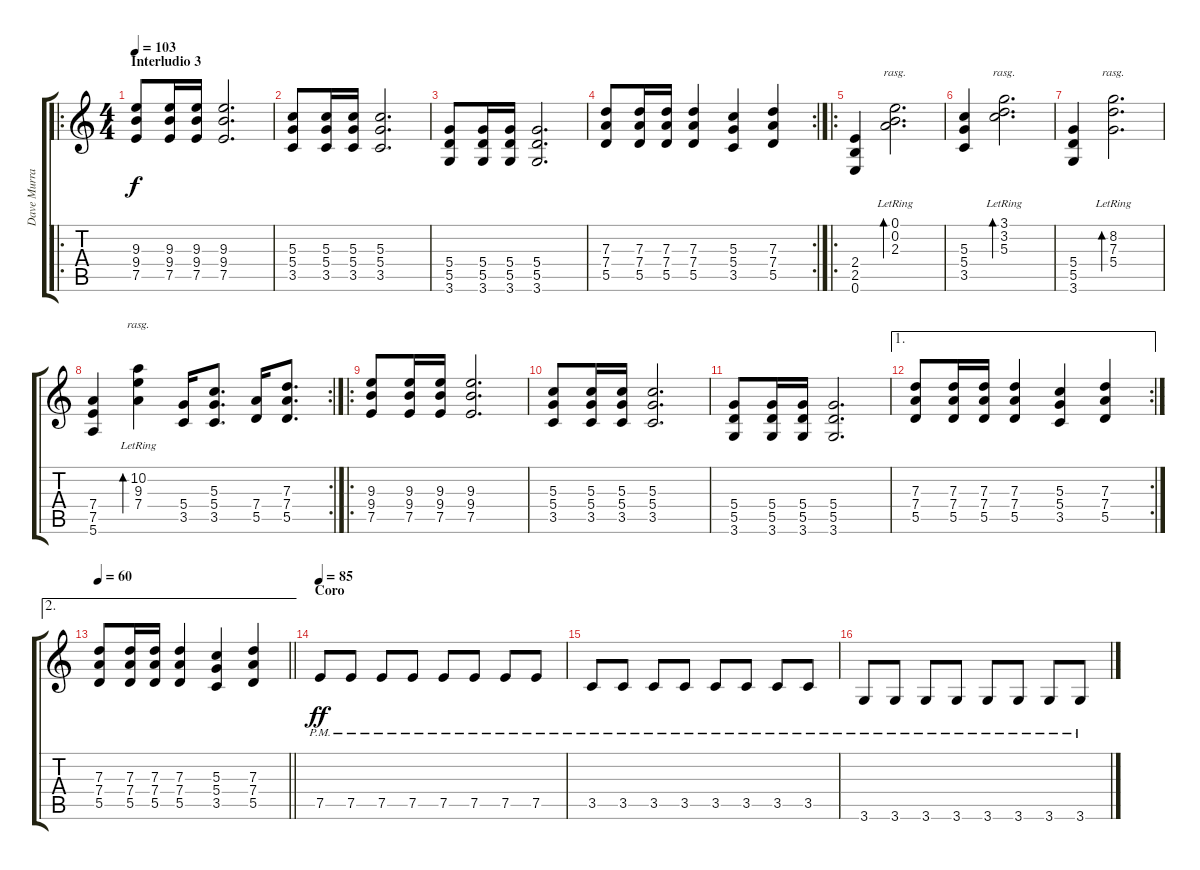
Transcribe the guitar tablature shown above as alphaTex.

\track ("Dave Murray" "Dave Murra") {instrument distortionguitar}
\staff {score tabs}
\tuning (E4 B3 G3 D3 A2 E2) {hide}
\ro
\ts (4 4)
\section ("" "Interludio 3")
\tempo 103
\clef g2
\ks c
(9.3 9.4 7.5).8{dy f} (9.3 9.4 7.5).16 (9.3 9.4 7.5).16 (9.3 9.4 7.5).2{d} |
(5.3 5.4 3.5).8 (5.3 5.4 3.5).16 (5.3 5.4 3.5).16 (5.3 5.4 3.5).2{d} |
(5.4 5.5 3.6).8 (5.4 5.5 3.6).16 (5.4 5.5 3.6).16 (5.4 5.5 3.6).2{d} |
\rc 2
(7.3 7.4 5.5).8 (7.3 7.4 5.5).16 (7.3 7.4 5.5).16 (7.3 7.4 5.5).4 (5.3 5.4 3.5).4 (7.3 7.4 5.5).4 |
\ro
(2.4 2.5 0.6).4{instrument electricguitarclean} (0.1{lr} 0.2{lr} 2.3{lr}).2{d bd 120 rasg ii} |
(5.3 5.4 3.5).4 (3.1{lr} 3.2{lr} 5.3{lr}).2{d bd 120 rasg ii} |
(5.4 5.5 3.6).4 (8.2 7.3 5.4{lr}).2{d bd 120 rasg ii} |
\rc 2
(7.4 7.5 5.6).4 (10.2 9.3 7.4{lr}).4{bd 120 rasg ii} (5.4 3.5).16 (5.3 5.4 3.5).8{d} (7.4 5.5).16 (7.3 7.4 5.5).8{d} |
\ro
(9.3 9.4 7.5).8{instrument distortionguitar} (9.3 9.4 7.5).16 (9.3 9.4 7.5).16 (9.3 9.4 7.5).2{d} |
(5.3 5.4 3.5).8 (5.3 5.4 3.5).16 (5.3 5.4 3.5).16 (5.3 5.4 3.5).2{d} |
(5.4 5.5 3.6).8 (5.4 5.5 3.6).16 (5.4 5.5 3.6).16 (5.4 5.5 3.6).2{d} |
\ae 1
\rc 2
(7.3 7.4 5.5).8 (7.3 7.4 5.5).16 (7.3 7.4 5.5).16 (7.3 7.4 5.5).4 (5.3 5.4 3.5).4 (7.3 7.4 5.5).4 |
\ae 2
\tempo 60
\barLineRight lightlight
(7.3 7.4 5.5).8 (7.3 7.4 5.5).16 (7.3 7.4 5.5).16 (7.3 7.4 5.5).4 (5.3 5.4 3.5).4 (7.3 7.4 5.5).4 |
\section ("" "Coro")
\tempo 85
7.5{pm}.8{dy ff} 7.5{pm}.8 7.5{pm}.8 7.5{pm}.8 7.5{pm}.8 7.5{pm}.8 7.5{pm}.8 7.5{pm}.8 |
3.5{pm}.8 3.5{pm}.8 3.5{pm}.8 3.5{pm}.8 3.5{pm}.8 3.5{pm}.8 3.5{pm}.8 3.5{pm}.8 |
3.6{pm}.8 3.6{pm}.8 3.6{pm}.8 3.6{pm}.8 3.6{pm}.8 3.6{pm}.8 3.6{pm}.8 3.6{pm}.8
